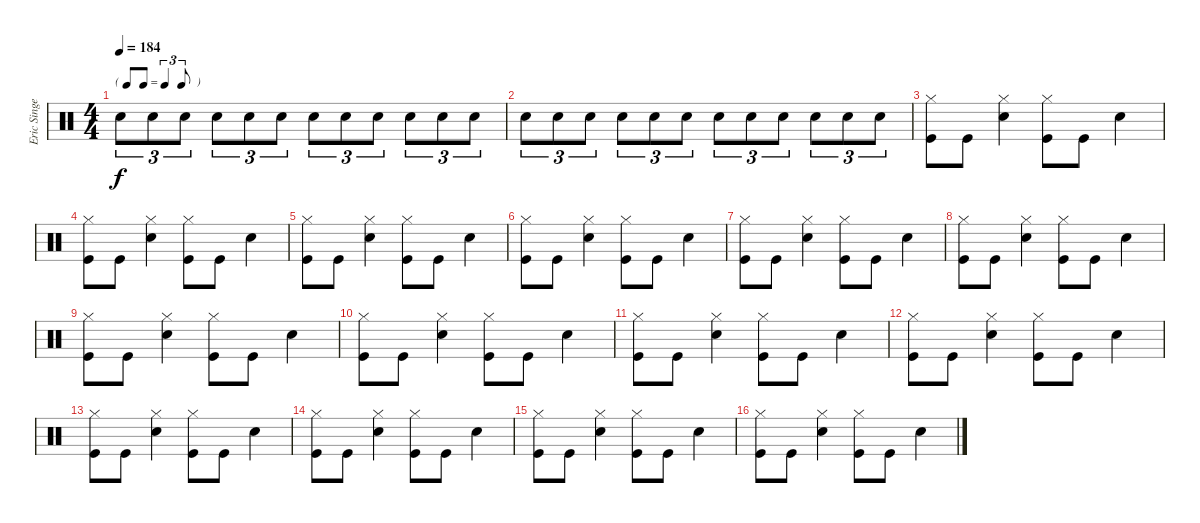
\track ("Eric Singer" "Eric Singe") {instrument percussion}
\staff {score}
\articulation defaults
\ts (4 4)
\tf triplet8th
\tempo 184
\clef neutral
\ks c "Snare (hit) 2".8{tu (3 2) dy f} "Snare (hit) 2".8{tu (3 2)} "Snare (hit) 2".8{tu (3 2)} "Snare (hit) 2".8{tu (3 2)} "Snare (hit) 2".8{tu (3 2)} "Snare (hit) 2".8{tu (3 2)} "Snare (hit) 2".8{tu (3 2)} "Snare (hit) 2".8{tu (3 2)} "Snare (hit) 2".8{tu (3 2)} "Snare (hit) 2".8{tu (3 2)} "Snare (hit) 2".8{tu (3 2)} "Snare (hit) 2".8{tu (3 2)}
|
"Snare (hit) 2".8{tu (3 2)} "Snare (hit) 2".8{tu (3 2)} "Snare (hit) 2".8{tu (3 2)} "Snare (hit) 2".8{tu (3 2)} "Snare (hit) 2".8{tu (3 2)} "Snare (hit) 2".8{tu (3 2)} "Snare (hit) 2".8{tu (3 2)} "Snare (hit) 2".8{tu (3 2)} "Snare (hit) 2".8{tu (3 2)} "Snare (hit) 2".8{tu (3 2)} "Snare (hit) 2".8{tu (3 2)} "Snare (hit) 2".8{tu (3 2)} |
("Kick (hit)" "Hi-Hat (closed)").8 "Kick (hit)".8 ("Snare (hit) 2" "Hi-Hat (closed)").4 ("Kick (hit)" "Hi-Hat (closed)").8 "Kick (hit)".8 "Snare (hit) 2".4 |
("Kick (hit)" "Hi-Hat (closed)").8 "Kick (hit)".8 ("Snare (hit) 2" "Hi-Hat (closed)").4 ("Kick (hit)" "Hi-Hat (closed)").8 "Kick (hit)".8 "Snare (hit) 2".4 |
("Kick (hit)" "Hi-Hat (closed)").8 "Kick (hit)".8 ("Snare (hit) 2" "Hi-Hat (closed)").4 ("Kick (hit)" "Hi-Hat (closed)").8 "Kick (hit)".8 "Snare (hit) 2".4 |
("Kick (hit)" "Hi-Hat (closed)").8 "Kick (hit)".8 ("Snare (hit) 2" "Hi-Hat (closed)").4 ("Kick (hit)" "Hi-Hat (closed)").8 "Kick (hit)".8 "Snare (hit) 2".4 |
("Kick (hit)" "Hi-Hat (closed)").8 "Kick (hit)".8 ("Snare (hit) 2" "Hi-Hat (closed)").4 ("Kick (hit)" "Hi-Hat (closed)").8 "Kick (hit)".8 "Snare (hit) 2".4 |
("Kick (hit)" "Hi-Hat (closed)").8 "Kick (hit)".8 ("Snare (hit) 2" "Hi-Hat (closed)").4 ("Kick (hit)" "Hi-Hat (closed)").8 "Kick (hit)".8 "Snare (hit) 2".4 |
("Kick (hit)" "Hi-Hat (closed)").8 "Kick (hit)".8 ("Snare (hit) 2" "Hi-Hat (closed)").4 ("Kick (hit)" "Hi-Hat (closed)").8 "Kick (hit)".8 "Snare (hit) 2".4 |
("Kick (hit)" "Hi-Hat (closed)").8 "Kick (hit)".8 ("Snare (hit) 2" "Hi-Hat (closed)").4 ("Kick (hit)" "Hi-Hat (closed)").8 "Kick (hit)".8 "Snare (hit) 2".4 |
("Kick (hit)" "Hi-Hat (closed)").8 "Kick (hit)".8 ("Snare (hit) 2" "Hi-Hat (closed)").4 ("Kick (hit)" "Hi-Hat (closed)").8 "Kick (hit)".8 "Snare (hit) 2".4 |
("Kick (hit)" "Hi-Hat (closed)").8 "Kick (hit)".8 ("Snare (hit) 2" "Hi-Hat (closed)").4 ("Kick (hit)" "Hi-Hat (closed)").8 "Kick (hit)".8 "Snare (hit) 2".4 |
("Kick (hit)" "Hi-Hat (closed)").8 "Kick (hit)".8 ("Snare (hit) 2" "Hi-Hat (closed)").4 ("Kick (hit)" "Hi-Hat (closed)").8 "Kick (hit)".8 "Snare (hit) 2".4 |
("Kick (hit)" "Hi-Hat (closed)").8 "Kick (hit)".8 ("Snare (hit) 2" "Hi-Hat (closed)").4 ("Kick (hit)" "Hi-Hat (closed)").8 "Kick (hit)".8 "Snare (hit) 2".4 |
("Kick (hit)" "Hi-Hat (closed)").8 "Kick (hit)".8 ("Snare (hit) 2" "Hi-Hat (closed)").4 ("Kick (hit)" "Hi-Hat (closed)").8 "Kick (hit)".8 "Snare (hit) 2".4 |
("Kick (hit)" "Hi-Hat (closed)").8 "Kick (hit)".8 ("Snare (hit) 2" "Hi-Hat (closed)").4 ("Kick (hit)" "Hi-Hat (closed)").8 "Kick (hit)".8 "Snare (hit) 2".4
